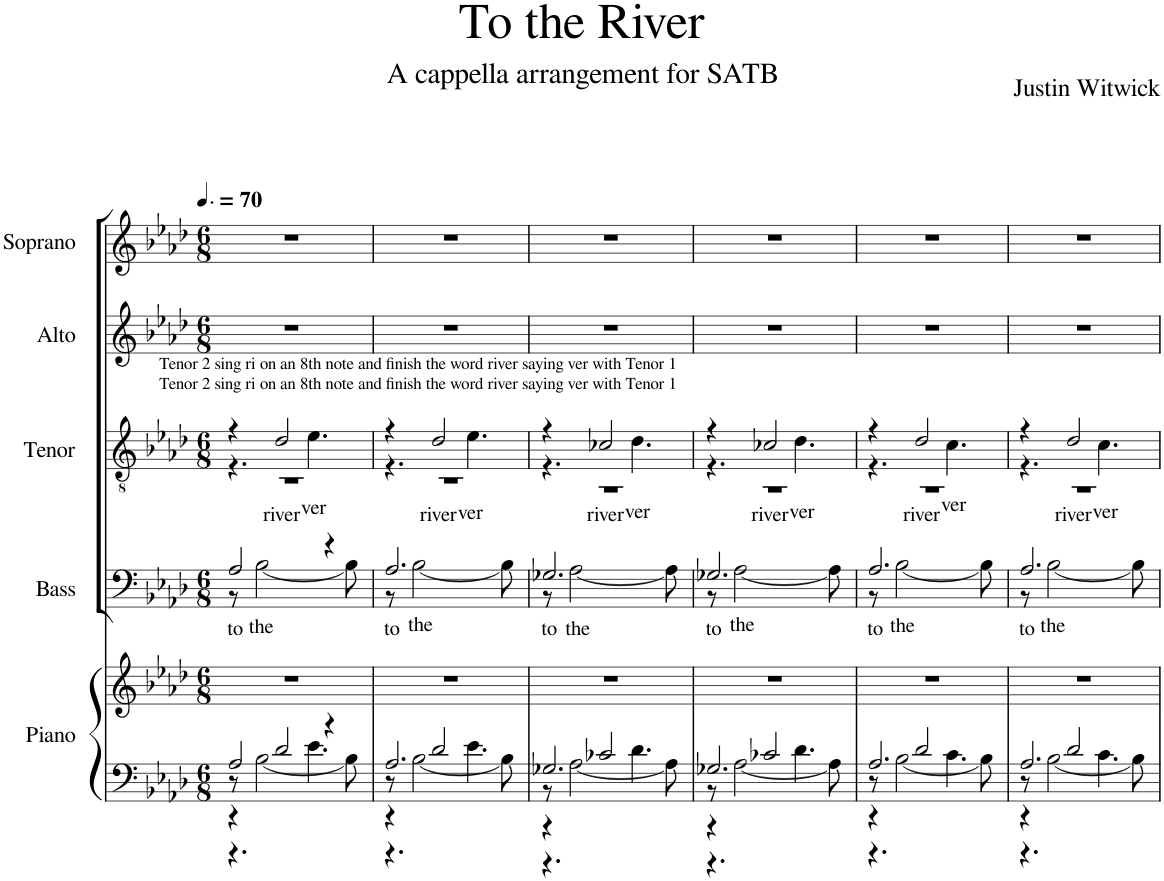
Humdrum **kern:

**kern	**kern	**kern	**text	**kern	**text	**kern	**kern
*part5	*part5	*part4	*part4	*part3	*part3	*part2	*part1
*staff6	*staff5	*staff4	*staff4	*staff3	*staff3	*staff2	*staff1
*I"Piano	*	*I"Bass	*	*I"Tenor	*	*I"Alto	*I"Soprano
*I'Pno.	*	*I'B.	*	*I'T.	*	*I'A.	*I'S.
*clefF4	*clefG2	*clefF4	*	*clefGv2	*	*clefG2	*clefG2
*k[b-e-a-d-]	*k[b-e-a-d-]	*k[b-e-a-d-]	*	*k[b-e-a-d-]	*	*k[b-e-a-d-]	*k[b-e-a-d-]
*M6/8	*M6/8	*M6/8	*	*M6/8	*	*M6/8	*M6/8
*MM105	*MM105	*MM105	*	*MM105	*	*MM105	*MM105
=1	=1	=1	=1	=1	=1	=1	=1
*^	*	*	*	*	*	*	*
*	*^	*	*	*	*	*	*	*
*	*	*^	*	*	*	*	*	*	*
!	!	!	!	!	!	!LO:LY:b	!	!	!	!
*	*	*	*	*	*^	*	*^	*	*	*
*	*	*	*	*	*	*	*	*	*^	*	*	*
2A-/	8r	4r	4.r	2.r	2A-/	8r	to	4r	4.r	2.r	.	2.r	2.r
!	!	!	!	!	!	!	!LO:LY:b	!	!	!	!	!	!
.	[2B-\	.	.	.	.	[2B-\	the	.	.	.	.	.	.
!	!	!	!	!	!	!	!	!LO:TX:a:t=Tenor 2 sing ri on an 8th note and finish the word river saying ver with Tenor 1	!	!	!	!	!
!	!	!	!	!	!	!	!	!LO:TX:a:t=Tenor 2 sing ri on an 8th note and finish the word river saying ver with Tenor 1	!	!	!	!	!
!	!	!	!	!	!	!	!	!	!	!	!LO:LY:b	!	!
.	.	2d-/	.	.	.	.	.	2d-/	.	.	river	.	.
!	!	!	!	!	!	!	!	!	!	!	!LO:LY:b	!	!
.	.	.	4.e-\	.	.	.	.	.	4.e-\	.	ver	.	.
4r	.	.	.	.	4r	.	.	.	.	.	.	.	.
.	8B-\]	.	.	.	.	8B-\]	.	.	.	.	.	.	.
=2	=2	=2	=2	=2	=2	=2	=2	=2	=2	=2	=2	=2	=2
!	!	!	!	!	!	!	!LO:LY:b	!	!	!	!	!	!
2.A-/	8r	4r	4.r	2.r	2.A-/	8r	to	4r	4.r	2.r	.	2.r	2.r
!	!	!	!	!	!	!	!LO:LY:b	!	!	!	!	!	!
.	[2B-\	.	.	.	.	[2B-\	the	.	.	.	.	.	.
!	!	!	!	!	!	!	!	!	!	!	!LO:LY:b	!	!
.	.	2d-/	.	.	.	.	.	2d-/	.	.	river	.	.
!	!	!	!	!	!	!	!	!	!	!	!LO:LY:b	!	!
.	.	.	4.e-\	.	.	.	.	.	4.e-\	.	ver	.	.
.	8B-\]	.	.	.	.	8B-\]	.	.	.	.	.	.	.
=3	=3	=3	=3	=3	=3	=3	=3	=3	=3	=3	=3	=3	=3
!	!	!	!	!	!	!	!LO:LY:b	!	!	!	!	!	!
2.G-X/	8r	4r	4.r	2.r	2.G-X/	8r	to	4r	4.r	2.r	.	2.r	2.r
!	!	!	!	!	!	!	!LO:LY:b	!	!	!	!	!	!
.	[2A-\	.	.	.	.	[2A-\	the	.	.	.	.	.	.
!	!	!	!	!	!	!	!	!	!	!	!LO:LY:b	!	!
.	.	2c-X/	.	.	.	.	.	2c-X/	.	.	river	.	.
!	!	!	!	!	!	!	!	!	!	!	!LO:LY:b	!	!
.	.	.	4.d-\	.	.	.	.	.	4.d-\	.	ver	.	.
.	8A-\]	.	.	.	.	8A-\]	.	.	.	.	.	.	.
=4	=4	=4	=4	=4	=4	=4	=4	=4	=4	=4	=4	=4	=4
!	!	!	!	!	!	!	!LO:LY:b	!	!	!	!	!	!
2.G-X/	8r	4r	4.r	2.r	2.G-X/	8r	to	4r	4.r	2.r	.	2.r	2.r
!	!	!	!	!	!	!	!LO:LY:b	!	!	!	!	!	!
.	[2A-\	.	.	.	.	[2A-\	the	.	.	.	.	.	.
!	!	!	!	!	!	!	!	!	!	!	!LO:LY:b	!	!
.	.	2c-X/	.	.	.	.	.	2c-X/	.	.	river	.	.
!	!	!	!	!	!	!	!	!	!	!	!LO:LY:b	!	!
.	.	.	4.d-\	.	.	.	.	.	4.d-\	.	ver	.	.
.	8A-\]	.	.	.	.	8A-\]	.	.	.	.	.	.	.
=5	=5	=5	=5	=5	=5	=5	=5	=5	=5	=5	=5	=5	=5
!	!	!	!	!	!	!	!LO:LY:b	!	!	!	!	!	!
2.A-/	8r	4r	4.r	2.r	2.A-/	8r	to	4r	4.r	2.r	.	2.r	2.r
!	!	!	!	!	!	!	!LO:LY:b	!	!	!	!	!	!
.	[2B-\	.	.	.	.	[2B-\	the	.	.	.	.	.	.
!	!	!	!	!	!	!	!	!	!	!	!LO:LY:b	!	!
.	.	2d-/	.	.	.	.	.	2d-/	.	.	river	.	.
!	!	!	!	!	!	!	!	!	!	!	!LO:LY:b	!	!
.	.	.	4.c\	.	.	.	.	.	4.c\	.	ver	.	.
.	8B-\]	.	.	.	.	8B-\]	.	.	.	.	.	.	.
=6	=6	=6	=6	=6	=6	=6	=6	=6	=6	=6	=6	=6	=6
!	!	!	!	!	!	!	!LO:LY:b	!	!	!	!	!	!
2.A-/	8r	4r	4.r	2.r	2.A-/	8r	to	4r	4.r	2.r	.	2.r	2.r
!	!	!	!	!	!	!	!LO:LY:b	!	!	!	!	!	!
.	[2B-\	.	.	.	.	[2B-\	the	.	.	.	.	.	.
!	!	!	!	!	!	!	!	!	!	!	!LO:LY:b	!	!
.	.	2d-/	.	.	.	.	.	2d-/	.	.	river	.	.
!	!	!	!	!	!	!	!	!	!	!	!LO:LY:b	!	!
.	.	.	4.c\	.	.	.	.	.	4.c\	.	ver	.	.
.	8B-\]	.	.	.	.	8B-\]	.	.	.	.	.	.	.
*	*	*	*	*	*v	*v	*	*	*	*	*	*	*
*v	*v	*v	*v	*	*	*	*v	*v	*v	*	*	*
=	=	=	=	=	=	=	=
*-	*-	*-	*-	*-	*-	*-	*-
